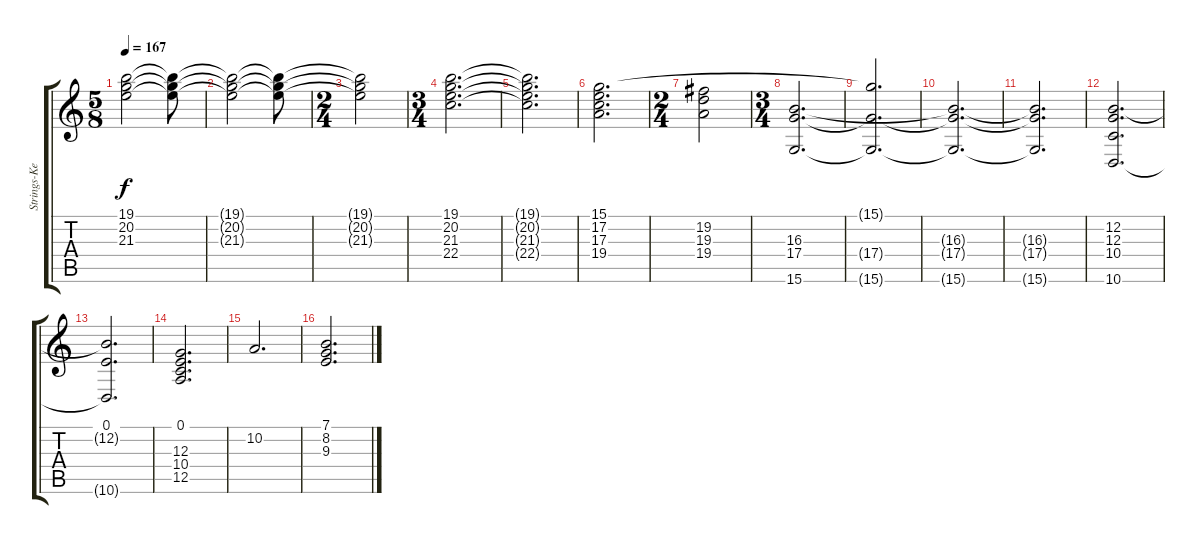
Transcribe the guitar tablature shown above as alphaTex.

\track ("Strings-Kevin Moore" "Strings-Ke") {instrument stringensemble1}
\staff {score tabs}
\tuning (E4 B3 G3 D3 A2 E2) {hide}
\ts (5 8)
\tempo 167
\clef g2
\ks c
(19.1{t} 20.2{t} 21.3{t}).2{dy f} (19.1{t} 20.2{t} 21.3{t}).8 |
(19.1{t} 20.2{t} 21.3{t}).2 (19.1{t} 20.2{t} 21.3{t}).8 |
\ts (2 4)
(19.1{t} 20.2{t} 21.3{t}).2 |
\ts (3 4)
(19.1 20.2 21.3 22.4).2{d} |
(19.1{t} 20.2{t} 21.3{t} 22.4{t}).2{d} |
(15.1 17.2 17.3 19.4).2{d} |
\ts (2 4)
(19.2 19.3 19.4).2 |
\ts (3 4)
(16.3 17.4 15.6).2{d} |
(15.1{t} 17.4{t} 15.6{t}).2{d} |
(16.3{t} 17.4{t} 15.6{t}).2{d} |
(16.3{t} 17.4{t} 15.6{t}).2{d} |
(12.2 12.3 10.4 10.6).2{d} |
(0.1 12.2{t} 10.6{t}).2{d} |
(0.1 12.3 10.4 12.5).2{d} |
10.2.2{d} |
(7.1 8.2 9.3).2{d}
